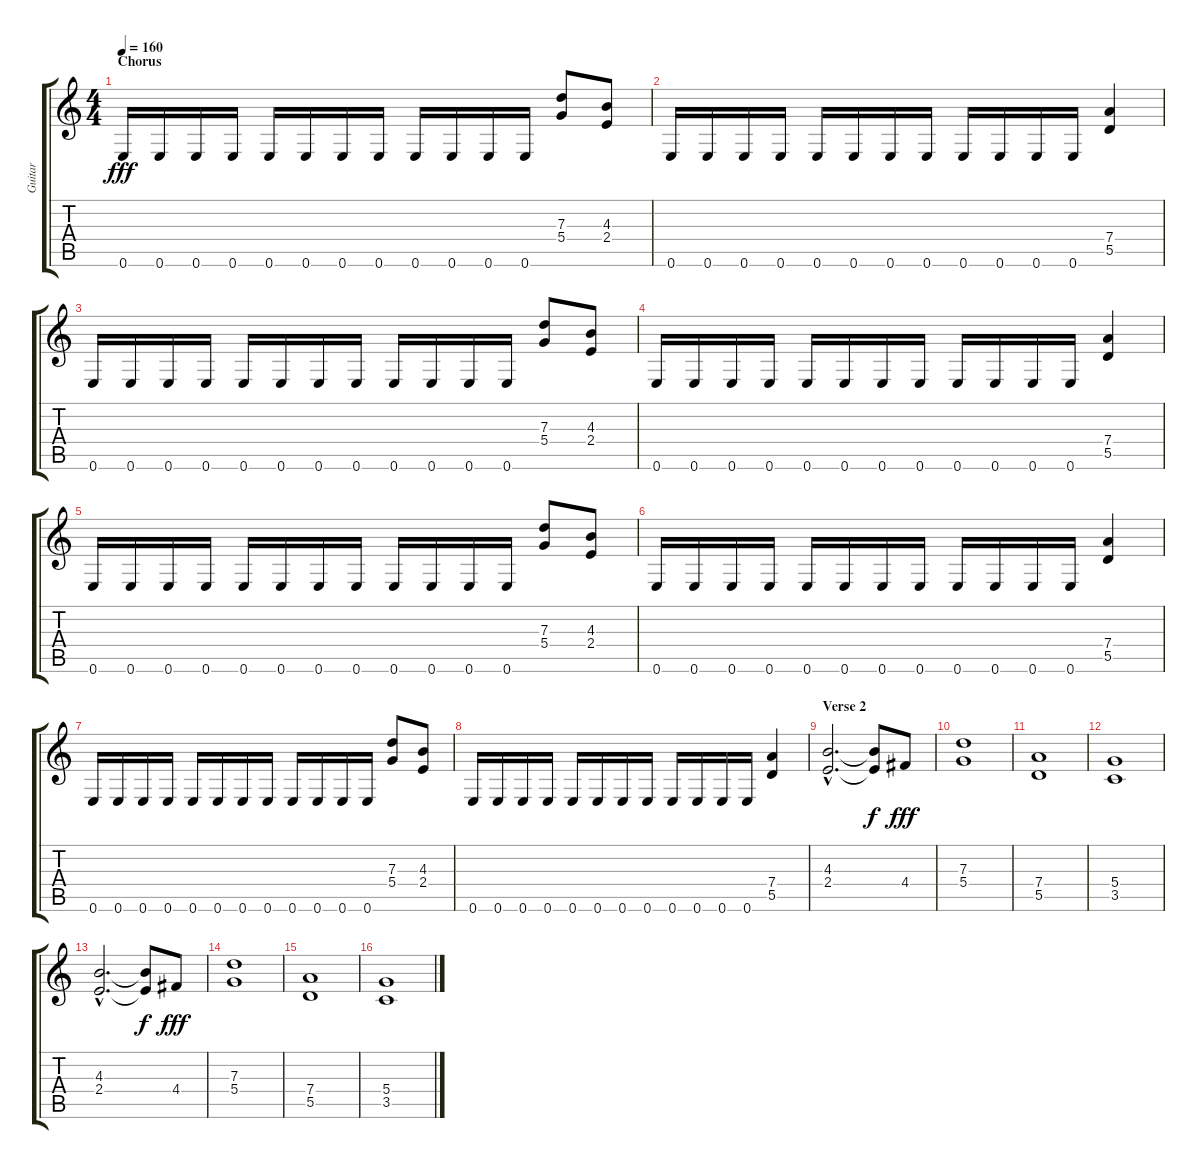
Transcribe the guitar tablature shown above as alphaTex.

\track ("Guitar" "Guitar") {instrument distortionguitar}
\staff {score tabs}
\tuning (E4 B3 G3 D3 A2 E2) {hide}
\ts (4 4)
\section ("" "Chorus")
\tempo 160
\clef g2
\ks c
0.6.16{dy fff} 0.6.16 0.6.16 0.6.16 0.6.16 0.6.16 0.6.16 0.6.16 0.6.16 0.6.16 0.6.16 0.6.16 (7.3 5.4).8 (4.3 2.4).8 |
0.6.16 0.6.16 0.6.16 0.6.16 0.6.16 0.6.16 0.6.16 0.6.16 0.6.16 0.6.16 0.6.16 0.6.16 (7.4 5.5).4 |
0.6.16 0.6.16 0.6.16 0.6.16 0.6.16 0.6.16 0.6.16 0.6.16 0.6.16 0.6.16 0.6.16 0.6.16 (7.3 5.4).8 (4.3 2.4).8 |
0.6.16 0.6.16 0.6.16 0.6.16 0.6.16 0.6.16 0.6.16 0.6.16 0.6.16 0.6.16 0.6.16 0.6.16 (7.4 5.5).4 |
0.6.16 0.6.16 0.6.16 0.6.16 0.6.16 0.6.16 0.6.16 0.6.16 0.6.16 0.6.16 0.6.16 0.6.16 (7.3 5.4).8 (4.3 2.4).8 |
0.6.16 0.6.16 0.6.16 0.6.16 0.6.16 0.6.16 0.6.16 0.6.16 0.6.16 0.6.16 0.6.16 0.6.16 (7.4 5.5).4 |
0.6.16 0.6.16 0.6.16 0.6.16 0.6.16 0.6.16 0.6.16 0.6.16 0.6.16 0.6.16 0.6.16 0.6.16 (7.3 5.4).8 (4.3 2.4).8 |
0.6.16 0.6.16 0.6.16 0.6.16 0.6.16 0.6.16 0.6.16 0.6.16 0.6.16 0.6.16 0.6.16 0.6.16 (7.4 5.5).4 |
\section ("" "Verse 2")
(4.3{hac} 2.4{hac}).2{d} (4.3{t} 2.4{t}).8{dy f} 4.4.8{dy fff} |
(7.3 5.4).1 |
(7.4 5.5).1 |
(5.4 3.5).1 |
(4.3{hac} 2.4{hac}).2{d} (4.3{t} 2.4{t}).8{dy f} 4.4.8{dy fff} |
(7.3 5.4).1 |
(7.4 5.5).1 |
(5.4 3.5).1
